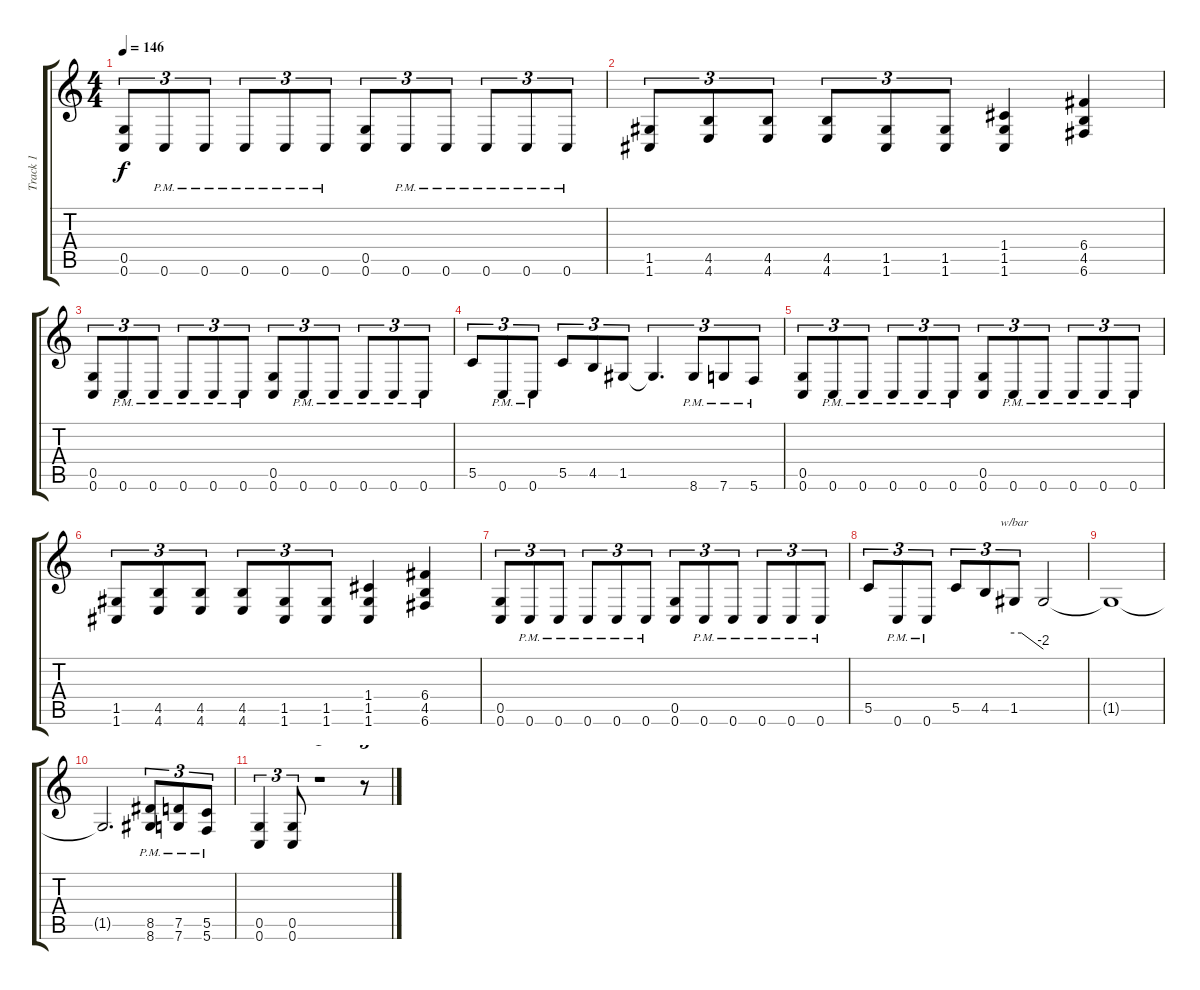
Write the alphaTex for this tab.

\track ("Track 1" "Track 1") {instrument distortionguitar}
\staff {score tabs}
\tuning (D4 A3 F3 C3 G2 C2) {hide}
\ts (4 4)
\tempo 146
\clef g2
\ks c
(0.5 0.6).8{tu (3 2) dy f} 0.6{pm}.8{tu (3 2)} 0.6{pm}.8{tu (3 2)} 0.6{pm}.8{tu (3 2)} 0.6{pm}.8{tu (3 2)} 0.6{pm}.8{tu (3 2)} (0.5 0.6).8{tu (3 2)} 0.6{pm}.8{tu (3 2)} 0.6{pm}.8{tu (3 2)} 0.6{pm}.8{tu (3 2)} 0.6{pm}.8{tu (3 2)} 0.6{pm}.8{tu (3 2)} |
(1.5 1.6).8{tu (3 2)} (4.5 4.6).8{tu (3 2)} (4.5 4.6).8{tu (3 2)} (4.5 4.6).8{tu (3 2)} (1.5 1.6).8{tu (3 2)} (1.5 1.6).8{tu (3 2)} (1.4 1.5 1.6).4 (6.4 4.5 6.6).4 |
(0.5 0.6).8{tu (3 2)} 0.6{pm}.8{tu (3 2)} 0.6{pm}.8{tu (3 2)} 0.6{pm}.8{tu (3 2)} 0.6{pm}.8{tu (3 2)} 0.6{pm}.8{tu (3 2)} (0.5 0.6).8{tu (3 2)} 0.6{pm}.8{tu (3 2)} 0.6{pm}.8{tu (3 2)} 0.6{pm}.8{tu (3 2)} 0.6{pm}.8{tu (3 2)} 0.6{pm}.8{tu (3 2)} |
5.5.8{tu (3 2)} 0.6{pm}.8{tu (3 2)} 0.6{pm}.8{tu (3 2)} 5.5.8{tu (3 2)} 4.5.8{tu (3 2)} 1.5.8{tu (3 2)} 1.5{t}.4{d tu (3 2)} 8.6{pm}.8{tu (3 2)} 7.6{pm}.8{tu (3 2)} 5.6{pm}.8{tu (3 2)} |
(0.5 0.6).8{tu (3 2)} 0.6{pm}.8{tu (3 2)} 0.6{pm}.8{tu (3 2)} 0.6{pm}.8{tu (3 2)} 0.6{pm}.8{tu (3 2)} 0.6{pm}.8{tu (3 2)} (0.5 0.6).8{tu (3 2)} 0.6{pm}.8{tu (3 2)} 0.6{pm}.8{tu (3 2)} 0.6{pm}.8{tu (3 2)} 0.6{pm}.8{tu (3 2)} 0.6{pm}.8{tu (3 2)} |
(1.5 1.6).8{tu (3 2)} (4.5 4.6).8{tu (3 2)} (4.5 4.6).8{tu (3 2)} (4.5 4.6).8{tu (3 2)} (1.5 1.6).8{tu (3 2)} (1.5 1.6).8{tu (3 2)} (1.4 1.5 1.6).4 (6.4 4.5 6.6).4 |
(0.5 0.6).8{tu (3 2)} 0.6{pm}.8{tu (3 2)} 0.6{pm}.8{tu (3 2)} 0.6{pm}.8{tu (3 2)} 0.6{pm}.8{tu (3 2)} 0.6{pm}.8{tu (3 2)} (0.5 0.6).8{tu (3 2)} 0.6{pm}.8{tu (3 2)} 0.6{pm}.8{tu (3 2)} 0.6{pm}.8{tu (3 2)} 0.6{pm}.8{tu (3 2)} 0.6{pm}.8{tu (3 2)} |
5.5.8{tu (3 2)} 0.6{pm}.8{tu (3 2)} 0.6{pm}.8{tu (3 2)} 5.5.8{tu (3 2)} 4.5.8{tu (3 2)} 1.5.8{tu (3 2) tbe (custom default 0 0 15 0 60 -8)} 1.5{t}.2 |
1.5{t}.1 |
1.5{t}.2{d} (8.5{pm} 8.6{pm}).8{tu (3 2)} (7.5{pm} 7.6{pm}).8{tu (3 2)} (5.5{pm} 5.6{pm}).8{tu (3 2)} |
(0.5 0.6).4{tu (3 2)} (0.5 0.6).8{tu (3 2)} r.1{tu (3 2)} r.8{tu (3 2)}
